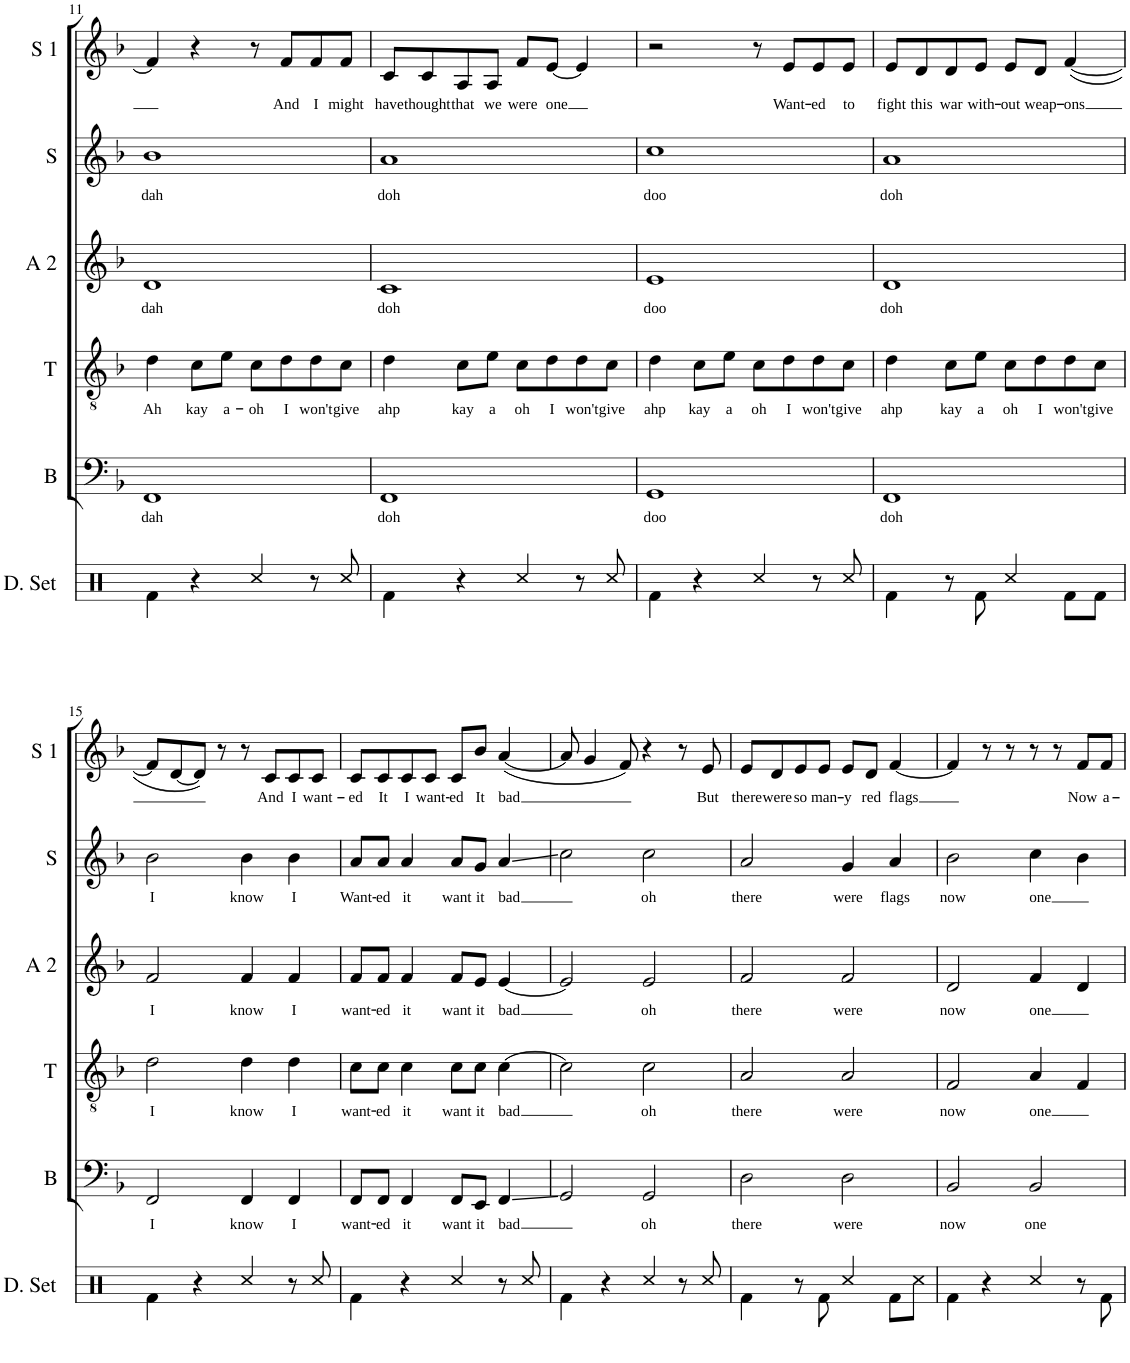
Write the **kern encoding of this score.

**kern	**kern	**text	**kern	**text	**kern	**text	**kern	**text	**kern	**text
*part6	*part5	*part5	*part4	*part4	*part3	*part3	*part2	*part2	*part1	*part1
*staff6	*staff5	*staff5	*staff4	*staff4	*staff3	*staff3	*staff2	*staff2	*staff1	*staff1
*I"Drumset	*I"Bass	*	*I"Tenor	*	*I"Alto 2	*	*I"Soprano	*	*I"Solo 1	*
*I'D. Set	*I'B	*	*I'T	*	*I'A 2	*	*I'S	*	*I'S 1	*
!!LO:PB:g=z
*clefX	*clefF4	*	*clefGv2	*	*clefG2	*	*clefG2	*	*clefG2	*
*k[]	*k[b-]	*	*k[b-]	*	*k[b-]	*	*k[b-]	*	*k[b-]	*
*	*F:	*	*F:	*	*F:	*	*F:	*	*F:	*
*M4/4	*M4/4	*	*M4/4	*	*M4/4	*	*M4/4	*	*M4/4	*
=11	=11	=11	=11	=11	=11	=11	=11	=11	=11	=11
!	!	!LO:LY:b	!	!LO:LY:b	!	!LO:LY:b	!	!LO:LY:b	!	!
4Rf\	1FF	dah	4d\	Ah	1d	dah	1b-	dah	4f/]	.
!	!	!	!	!LO:LY:b	!	!	!	!	!	!
4r	.	.	8c\L	kay	.	.	.	.	4r	.
!	!	!	!	!LO:LY:b	!	!	!	!	!	!
.	.	.	8e\J	a-	.	.	.	.	.	.
!	!	!	!	!LO:LY:b	!	!	!	!	!	!
4Rcc/	.	.	8c\L	-oh	.	.	.	.	8r	.
!	!	!	!	!LO:LY:b	!	!	!	!	!	!LO:LY:b
.	.	.	8d\	I	.	.	.	.	8f/L	And
!	!	!	!	!LO:LY:b	!	!	!	!	!	!LO:LY:b
8r	.	.	8d\	won't	.	.	.	.	8f/	I
!	!	!	!	!LO:LY:b	!	!	!	!	!	!LO:LY:b
8Rcc/	.	.	8c\J	give	.	.	.	.	8f/J	might
=12	=12	=12	=12	=12	=12	=12	=12	=12	=12	=12
!	!	!LO:LY:b	!	!LO:LY:b	!	!LO:LY:b	!	!LO:LY:b	!	!LO:LY:b
4Rf\	1FF	doh	4d\	ahp	1c	doh	1a	doh	8c/L	have
!	!	!	!	!	!	!	!	!	!	!LO:LY:b
.	.	.	.	.	.	.	.	.	8c/	thought
!	!	!	!	!LO:LY:b	!	!	!	!	!	!LO:LY:b
4r	.	.	8c\L	kay	.	.	.	.	8A/	that
!	!	!	!	!LO:LY:b	!	!	!	!	!	!LO:LY:b
.	.	.	8e\J	a	.	.	.	.	8A/J	we
!	!	!	!	!LO:LY:b	!	!	!	!	!	!LO:LY:b
4Rcc/	.	.	8c\L	oh	.	.	.	.	8f/L	were
!	!	!	!	!LO:LY:b	!	!	!	!	!	!LO:LY:b
.	.	.	8d\	I	.	.	.	.	[8e/J	one
!	!	!	!	!LO:LY:b	!	!	!	!	!	!
8r	.	.	8d\	won't	.	.	.	.	4e/]	.
!	!	!	!	!LO:LY:b	!	!	!	!	!	!
8Rcc/	.	.	8c\J	give	.	.	.	.	.	.
=13	=13	=13	=13	=13	=13	=13	=13	=13	=13	=13
!	!	!LO:LY:b	!	!LO:LY:b	!	!LO:LY:b	!	!LO:LY:b	!	!
4Rf\	1GG	doo	4d\	ahp	1e	doo	1cc	doo	2r	.
!	!	!	!	!LO:LY:b	!	!	!	!	!	!
4r	.	.	8c\L	kay	.	.	.	.	.	.
!	!	!	!	!LO:LY:b	!	!	!	!	!	!
.	.	.	8e\J	a	.	.	.	.	.	.
!	!	!	!	!LO:LY:b	!	!	!	!	!	!
4Rcc/	.	.	8c\L	oh	.	.	.	.	8r	.
!	!	!	!	!LO:LY:b	!	!	!	!	!	!LO:LY:b
.	.	.	8d\	I	.	.	.	.	8e/L	Want-
!	!	!	!	!LO:LY:b	!	!	!	!	!	!LO:LY:b
8r	.	.	8d\	won't	.	.	.	.	8e/	-ed
!	!	!	!	!LO:LY:b	!	!	!	!	!	!LO:LY:b
8Rcc/	.	.	8c\J	give	.	.	.	.	8e/J	to
=14	=14	=14	=14	=14	=14	=14	=14	=14	=14	=14
!	!	!LO:LY:b	!	!LO:LY:b	!	!LO:LY:b	!	!LO:LY:b	!	!LO:LY:b
4Rf\	1FF	doh	4d\	ahp	1d	doh	1a	doh	8e/L	fight
!	!	!	!	!	!	!	!	!	!	!LO:LY:b
.	.	.	.	.	.	.	.	.	8d/	this
!	!	!	!	!LO:LY:b	!	!	!	!	!	!LO:LY:b
8r	.	.	8c\L	kay	.	.	.	.	8d/	war
!	!	!	!	!LO:LY:b	!	!	!	!	!	!LO:LY:b
8Rf\	.	.	8e\J	a	.	.	.	.	8e/J	with-
!	!	!	!	!LO:LY:b	!	!	!	!	!	!LO:LY:b
4Rcc/	.	.	8c\L	oh	.	.	.	.	8e/L	-out
!	!	!	!	!LO:LY:b	!	!	!	!	!	!LO:LY:b
.	.	.	8d\	I	.	.	.	.	8d/J	weap-
!	!	!	!	!LO:LY:b	!	!	!	!	!	!LO:LY:b
8Rf\L	.	.	8d\	won't	.	.	.	.	(<[4f/	-ons
!	!	!	!	!LO:LY:b	!	!	!	!	!	!
8Rf\J	.	.	8c\J	give	.	.	.	.	.	.
!!LO:LB:g=z
=15	=15	=15	=15	=15	=15	=15	=15	=15	=15	=15
!	!	!LO:LY:b	!	!LO:LY:b	!	!LO:LY:b	!	!LO:LY:b	!	!
4Rf\	2FF/	I	2d\	I	2f/	I	2b-\	I	8f/L]	.
.	.	.	.	.	.	.	.	.	[8d/	.
4r	.	.	.	.	.	.	.	.	8d/J])	.
.	.	.	.	.	.	.	.	.	8r	.
!	!	!LO:LY:b	!	!LO:LY:b	!	!LO:LY:b	!	!LO:LY:b	!	!
4Rcc/	4FF/	know	4d\	know	4f/	know	4b-\	know	8r	.
!	!	!	!	!	!	!	!	!	!	!LO:LY:b
.	.	.	.	.	.	.	.	.	8c/L	And
!	!	!LO:LY:b	!	!LO:LY:b	!	!LO:LY:b	!	!LO:LY:b	!	!LO:LY:b
8r	4FF/	I	4d\	I	4f/	I	4b-\	I	8c/	I
!	!	!	!	!	!	!	!	!	!	!LO:LY:b
8Rcc/	.	.	.	.	.	.	.	.	8c/J	want-
=16	=16	=16	=16	=16	=16	=16	=16	=16	=16	=16
!	!	!LO:LY:b	!	!LO:LY:b	!	!LO:LY:b	!	!LO:LY:b	!	!LO:LY:b
4Rf\	8FF/L	want-	8c\L	want-	8f/L	want-	8a/L	Want-	8c/L	-ed
!	!	!LO:LY:b	!	!LO:LY:b	!	!LO:LY:b	!	!LO:LY:b	!	!LO:LY:b
.	8FF/J	-ed	8c\J	-ed	8f/J	-ed	8a/J	-ed	8c/	It
!	!	!LO:LY:b	!	!LO:LY:b	!	!LO:LY:b	!	!LO:LY:b	!	!LO:LY:b
4r	4FF/	it	4c\	it	4f/	it	4a/	it	8c/	I
!	!	!	!	!	!	!	!	!	!	!LO:LY:b
.	.	.	.	.	.	.	.	.	8c/J	want-
!	!	!LO:LY:b	!	!LO:LY:b	!	!LO:LY:b	!	!LO:LY:b	!	!LO:LY:b
4Rcc/	8FF/L	want	8c\L	want	8f/L	want	8a/L	want	8c/L	-ed
!	!	!LO:LY:b	!	!LO:LY:b	!	!LO:LY:b	!	!LO:LY:b	!	!LO:LY:b
.	8EE/J	it	8c\J	it	8e/J	it	8g/J	it	8b-/J	It
!	!	!LO:LY:b	!	!LO:LY:b	!	!LO:LY:b	!	!LO:LY:b	!	!LO:LY:b
8r	4FF/	bad	[4c\	bad	[4e/	bad	4a/	bad	(<[4a/	bad
8Rcc/	.	.	.	.	.	.	.	.	.	.
=17	=17	=17	=17	=17	=17	=17	=17	=17	=17	=17
4Rf\	2GG/	.	2c\]	.	2e/]	.	2cc\	.	8a/]	.
.	.	.	.	.	.	.	.	.	4g/	.
4r	.	.	.	.	.	.	.	.	.	.
.	.	.	.	.	.	.	.	.	8f/)	.
!	!	!LO:LY:b	!	!LO:LY:b	!	!LO:LY:b	!	!LO:LY:b	!	!
4Rcc/	2GG/	oh	2c\	oh	2e/	oh	2cc\	oh	4r	.
8r	.	.	.	.	.	.	.	.	8r	.
!	!	!	!	!	!	!	!	!	!	!LO:LY:b
8Rcc/	.	.	.	.	.	.	.	.	8e/	But
=18	=18	=18	=18	=18	=18	=18	=18	=18	=18	=18
!	!	!LO:LY:b	!	!LO:LY:b	!	!LO:LY:b	!	!LO:LY:b	!	!LO:LY:b
4Rf\	2D\	there	2A/	there	2f/	there	2a/	there	8e/L	there
!	!	!	!	!	!	!	!	!	!	!LO:LY:b
.	.	.	.	.	.	.	.	.	8d/	were
!	!	!	!	!	!	!	!	!	!	!LO:LY:b
8r	.	.	.	.	.	.	.	.	8e/	so
!	!	!	!	!	!	!	!	!	!	!LO:LY:b
8Rf\	.	.	.	.	.	.	.	.	8e/J	man-
!	!	!LO:LY:b	!	!LO:LY:b	!	!LO:LY:b	!	!LO:LY:b	!	!LO:LY:b
4Rcc/	2D\	were	2A/	were	2f/	were	4g/	were	8e/L	-y
!	!	!	!	!	!	!	!	!	!	!LO:LY:b
.	.	.	.	.	.	.	.	.	8d/J	red
!	!	!	!	!	!	!	!	!LO:LY:b	!	!LO:LY:b
8Rf\L	.	.	.	.	.	.	4a/	flags	[4f/	flags
8Rcc\J	.	.	.	.	.	.	.	.	.	.
=19	=19	=19	=19	=19	=19	=19	=19	=19	=19	=19
!	!	!LO:LY:b	!	!LO:LY:b	!	!LO:LY:b	!	!LO:LY:b	!	!
4Rf\	2BB-/	now	2F/	now	2d/	now	2b-\	now	4f/]	.
4r	.	.	.	.	.	.	.	.	8r	.
.	.	.	.	.	.	.	.	.	8r	.
!	!	!LO:LY:b	!	!LO:LY:b	!	!LO:LY:b	!	!LO:LY:b	!	!
4Rcc/	2BB-/	one	4A/	one	4f/	one	4cc\	one	8r	.
.	.	.	.	.	.	.	.	.	8r	.
!	!	!	!	!	!	!	!	!	!	!LO:LY:b
8r	.	.	4F/	.	4d/	.	4b-\	.	8f/L	Now
!	!	!	!	!	!	!	!	!	!	!LO:LY:b
8Rf\	.	.	.	.	.	.	.	.	8f/J	a-
=	=	=	=	=	=	=	=	=	=	=
*-	*-	*-	*-	*-	*-	*-	*-	*-	*-	*-
